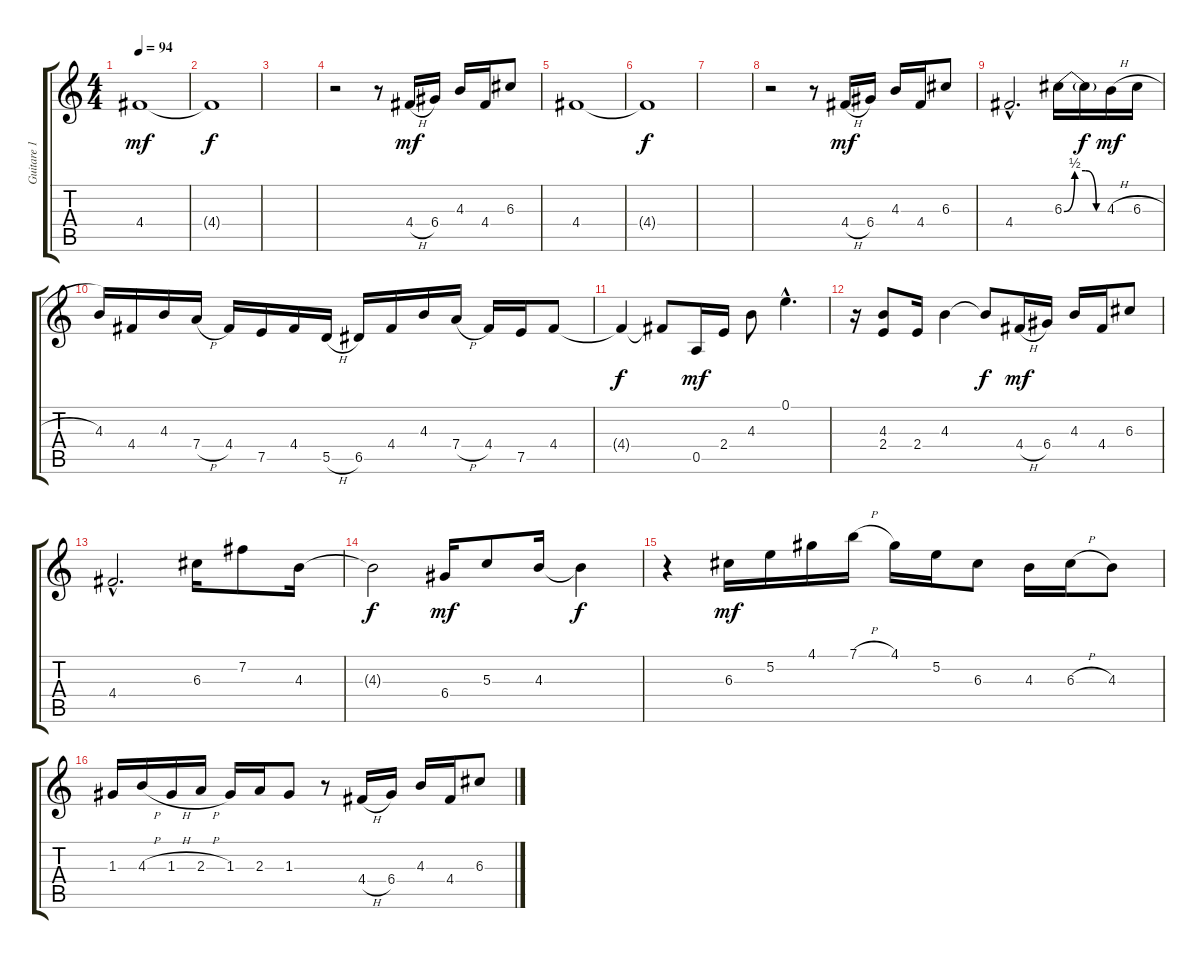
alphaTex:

\track ("Guitare 1" "Guitare 1") {instrument acousticguitarsteel}
\staff {score tabs}
\tuning (E4 B3 G3 D3 A2 E2) {hide}
\ts (4 4)
\tempo 94
\clef g2
\ks c
4.4.1{dy mf} |
4.4{t}.1{dy f} |
|
r.2 r.8 4.4{h}.16{dy mf} 6.4.16 4.3.16 4.4.16 6.3.8 |
4.4.1 |
4.4{t}.1{dy f} |
|
r.2 r.8 4.4{h}.16{dy mf} 6.4.16 4.3.16 4.4.16 6.3.8 |
4.4{hac}.2{d} 6.3{be (custom 0 0 15 2 30 2 45 0 60 0)}.16 6.3{t}.16{dy f} 4.3{h}.16{dy mf} 6.3{h}.16 |
4.3.16 4.4.16 4.3.16 7.4{h}.16 4.4.16 7.5.16 4.4.16 5.5{h}.16 6.5.16 4.4.16 4.3.16 7.4{h}.16 4.4.16 7.5.16 4.4.8 |
4.4{t}.4{dy f} 4.4{t}.8 0.5.16{dy mf} 2.4.16 4.3.8 0.1{hac}.4{d} |
r.16 (4.3 2.4).8 2.4.16 4.3.4 4.3{t}.8{dy f} 4.4{h}.16{dy mf} 6.4.16 4.3.16 4.4.16 6.3.8 |
4.4{hac}.2{d} 6.3.16 7.2.8 4.3.16 |
4.3{t}.2{dy f} 6.4.16{dy mf} 5.3.8 4.3.16 4.3{t}.4{dy f} |
r.4 6.3.16{dy mf} 5.2.16 4.1.16 7.1{h}.16 4.1.16 5.2.16 6.3.8 4.3.16 6.3{h}.16 4.3.8 |
1.3.16 4.3{h}.16 1.3{h}.16 2.3{h}.16 1.3.16 2.3.16 1.3.8 r.8 4.4{h}.16 6.4.16 4.3.16 4.4.16 6.3.8
